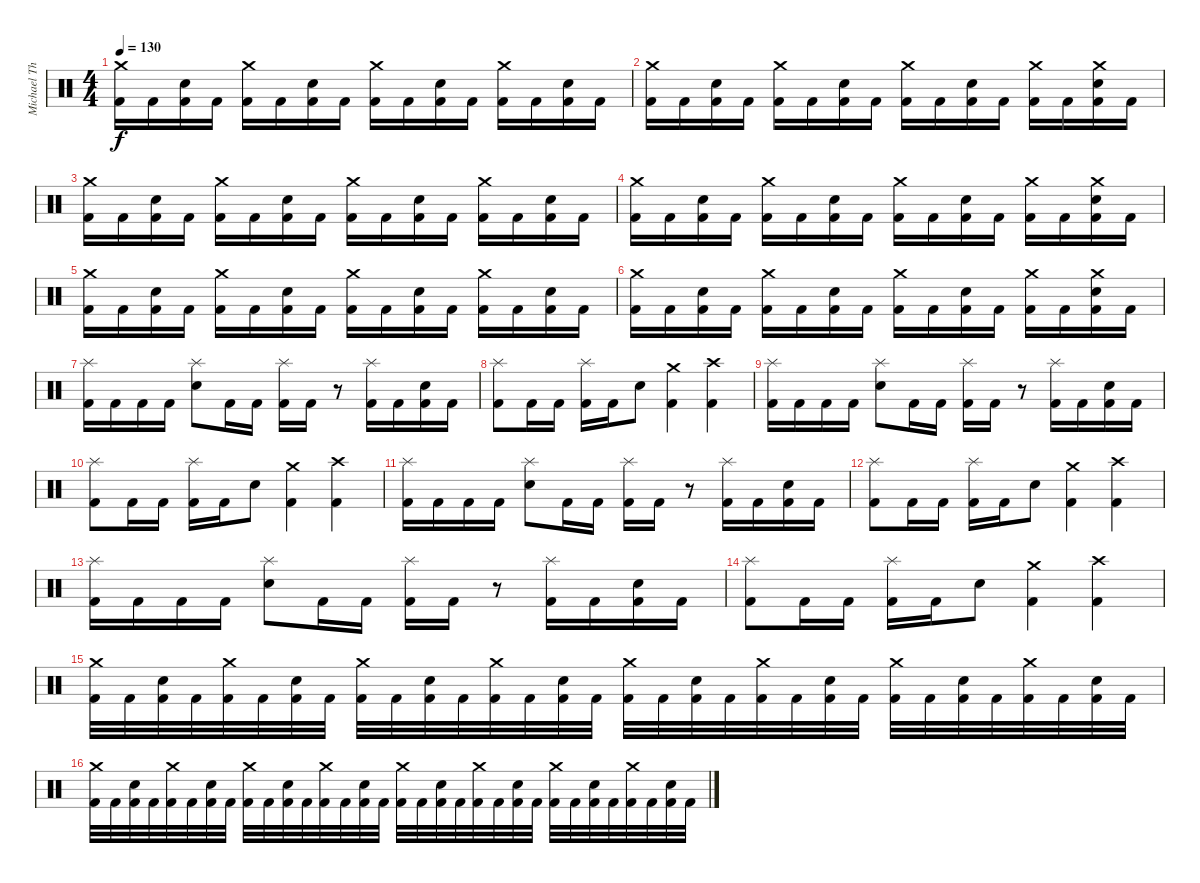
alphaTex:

\track ("Michael Thomas" "Michael Th") {instrument percussion}
\staff {score}
\articulation defaults
\ts (4 4)
\tempo 130
\clef neutral
\ks c
("Crash medium (hit)" "Kick (hit) 2").16{dy f} "Kick (hit) 2".16 ("Electric Snare (hit)" "Kick (hit) 2").16 "Kick (hit) 2".16 ("Crash medium (hit)" "Kick (hit) 2").16 "Kick (hit) 2".16 ("Electric Snare (hit)" "Kick (hit) 2").16 "Kick (hit) 2".16 ("Crash medium (hit)" "Kick (hit) 2").16 "Kick (hit) 2".16 ("Electric Snare (hit)" "Kick (hit) 2").16 "Kick (hit) 2".16 ("Crash medium (hit)" "Kick (hit) 2").16 "Kick (hit) 2".16 ("Electric Snare (hit)" "Kick (hit) 2").16 "Kick (hit) 2".16 |
("Crash medium (hit)" "Kick (hit) 2").16 "Kick (hit) 2".16 ("Electric Snare (hit)" "Kick (hit) 2").16 "Kick (hit) 2".16 ("Crash medium (hit)" "Kick (hit) 2").16 "Kick (hit) 2".16 ("Electric Snare (hit)" "Kick (hit) 2").16 "Kick (hit) 2".16 ("Crash medium (hit)" "Kick (hit) 2").16 "Kick (hit) 2".16 ("Electric Snare (hit)" "Kick (hit) 2").16 "Kick (hit) 2".16 ("Crash medium (hit)" "Kick (hit) 2").16 "Kick (hit) 2".16 ("Crash medium (hit)" "Electric Snare (hit)" "Kick (hit) 2").16 "Kick (hit) 2".16 |
("Crash medium (hit)" "Kick (hit) 2").16 "Kick (hit) 2".16 ("Electric Snare (hit)" "Kick (hit) 2").16 "Kick (hit) 2".16 ("Crash medium (hit)" "Kick (hit) 2").16 "Kick (hit) 2".16 ("Electric Snare (hit)" "Kick (hit) 2").16 "Kick (hit) 2".16 ("Crash medium (hit)" "Kick (hit) 2").16 "Kick (hit) 2".16 ("Electric Snare (hit)" "Kick (hit) 2").16 "Kick (hit) 2".16 ("Crash medium (hit)" "Kick (hit) 2").16 "Kick (hit) 2".16 ("Electric Snare (hit)" "Kick (hit) 2").16 "Kick (hit) 2".16 |
("Crash medium (hit)" "Kick (hit) 2").16 "Kick (hit) 2".16 ("Electric Snare (hit)" "Kick (hit) 2").16 "Kick (hit) 2".16 ("Crash medium (hit)" "Kick (hit) 2").16 "Kick (hit) 2".16 ("Electric Snare (hit)" "Kick (hit) 2").16 "Kick (hit) 2".16 ("Crash medium (hit)" "Kick (hit) 2").16 "Kick (hit) 2".16 ("Electric Snare (hit)" "Kick (hit) 2").16 "Kick (hit) 2".16 ("Crash medium (hit)" "Kick (hit) 2").16 "Kick (hit) 2".16 ("Crash medium (hit)" "Electric Snare (hit)" "Kick (hit) 2").16 "Kick (hit) 2".16 |
("Crash medium (hit)" "Kick (hit) 2").16 "Kick (hit) 2".16 ("Electric Snare (hit)" "Kick (hit) 2").16 "Kick (hit) 2".16 ("Crash medium (hit)" "Kick (hit) 2").16 "Kick (hit) 2".16 ("Electric Snare (hit)" "Kick (hit) 2").16 "Kick (hit) 2".16 ("Crash medium (hit)" "Kick (hit) 2").16 "Kick (hit) 2".16 ("Electric Snare (hit)" "Kick (hit) 2").16 "Kick (hit) 2".16 ("Crash medium (hit)" "Kick (hit) 2").16 "Kick (hit) 2".16 ("Electric Snare (hit)" "Kick (hit) 2").16 "Kick (hit) 2".16 |
("Crash medium (hit)" "Kick (hit) 2").16 "Kick (hit) 2".16 ("Electric Snare (hit)" "Kick (hit) 2").16 "Kick (hit) 2".16 ("Crash medium (hit)" "Kick (hit) 2").16 "Kick (hit) 2".16 ("Electric Snare (hit)" "Kick (hit) 2").16 "Kick (hit) 2".16 ("Crash medium (hit)" "Kick (hit) 2").16 "Kick (hit) 2".16 ("Electric Snare (hit)" "Kick (hit) 2").16 "Kick (hit) 2".16 ("Crash medium (hit)" "Kick (hit) 2").16 "Kick (hit) 2".16 ("Crash medium (hit)" "Electric Snare (hit)" "Kick (hit) 2").16 "Kick (hit) 2".16 |
("Splash (hit)" "Kick (hit) 2").16 "Kick (hit) 2".16 "Kick (hit) 2".16 "Kick (hit) 2".16 ("Splash (hit)" "Electric Snare (hit)").8 "Kick (hit) 2".16 "Kick (hit) 2".16 ("Splash (hit)" "Kick (hit) 2").16 "Kick (hit) 2".16 r.8 ("Splash (hit)" "Kick (hit) 2").16 "Kick (hit) 2".16 ("Electric Snare (hit)" "Kick (hit) 2").16 "Kick (hit) 2".16 |
("Splash (hit)" "Kick (hit) 2").8 "Kick (hit) 2".16 "Kick (hit) 2".16 ("Splash (hit)" "Kick (hit) 2").16 "Kick (hit) 2".16 "Electric Snare (hit)".8 ("Crash medium (hit)" "Kick (hit) 2").4 ("Crash high (hit)" "Kick (hit) 2").4 |
("Splash (hit)" "Kick (hit) 2").16 "Kick (hit) 2".16 "Kick (hit) 2".16 "Kick (hit) 2".16 ("Splash (hit)" "Electric Snare (hit)").8 "Kick (hit) 2".16 "Kick (hit) 2".16 ("Splash (hit)" "Kick (hit) 2").16 "Kick (hit) 2".16 r.8 ("Splash (hit)" "Kick (hit) 2").16 "Kick (hit) 2".16 ("Electric Snare (hit)" "Kick (hit) 2").16 "Kick (hit) 2".16 |
("Splash (hit)" "Kick (hit) 2").8 "Kick (hit) 2".16 "Kick (hit) 2".16 ("Splash (hit)" "Kick (hit) 2").16 "Kick (hit) 2".16 "Electric Snare (hit)".8 ("Crash medium (hit)" "Kick (hit) 2").4 ("Crash high (hit)" "Kick (hit) 2").4 |
("Splash (hit)" "Kick (hit) 2").16 "Kick (hit) 2".16 "Kick (hit) 2".16 "Kick (hit) 2".16 ("Splash (hit)" "Electric Snare (hit)").8 "Kick (hit) 2".16 "Kick (hit) 2".16 ("Splash (hit)" "Kick (hit) 2").16 "Kick (hit) 2".16 r.8 ("Splash (hit)" "Kick (hit) 2").16 "Kick (hit) 2".16 ("Electric Snare (hit)" "Kick (hit) 2").16 "Kick (hit) 2".16 |
("Splash (hit)" "Kick (hit) 2").8 "Kick (hit) 2".16 "Kick (hit) 2".16 ("Splash (hit)" "Kick (hit) 2").16 "Kick (hit) 2".16 "Electric Snare (hit)".8 ("Crash medium (hit)" "Kick (hit) 2").4 ("Crash high (hit)" "Kick (hit) 2").4 |
("Splash (hit)" "Kick (hit) 2").16 "Kick (hit) 2".16 "Kick (hit) 2".16 "Kick (hit) 2".16 ("Splash (hit)" "Electric Snare (hit)").8 "Kick (hit) 2".16 "Kick (hit) 2".16 ("Splash (hit)" "Kick (hit) 2").16 "Kick (hit) 2".16 r.8 ("Splash (hit)" "Kick (hit) 2").16 "Kick (hit) 2".16 ("Electric Snare (hit)" "Kick (hit) 2").16 "Kick (hit) 2".16 |
("Splash (hit)" "Kick (hit) 2").8 "Kick (hit) 2".16 "Kick (hit) 2".16 ("Splash (hit)" "Kick (hit) 2").16 "Kick (hit) 2".16 "Electric Snare (hit)".8 ("Crash medium (hit)" "Kick (hit) 2").4 ("Crash high (hit)" "Kick (hit) 2").4 |
("Crash medium (hit)" "Kick (hit) 2").32 "Kick (hit) 2".32 ("Electric Snare (hit)" "Kick (hit) 2").32 "Kick (hit) 2".32 ("Crash medium (hit)" "Kick (hit) 2").32 "Kick (hit) 2".32 ("Electric Snare (hit)" "Kick (hit) 2").32 "Kick (hit) 2".32 ("Crash medium (hit)" "Kick (hit) 2").32 "Kick (hit) 2".32 ("Electric Snare (hit)" "Kick (hit) 2").32 "Kick (hit) 2".32 ("Crash medium (hit)" "Kick (hit) 2").32 "Kick (hit) 2".32 ("Electric Snare (hit)" "Kick (hit) 2").32 "Kick (hit) 2".32 ("Crash medium (hit)" "Kick (hit) 2").32 "Kick (hit) 2".32 ("Electric Snare (hit)" "Kick (hit) 2").32 "Kick (hit) 2".32 ("Crash medium (hit)" "Kick (hit) 2").32 "Kick (hit) 2".32 ("Electric Snare (hit)" "Kick (hit) 2").32 "Kick (hit) 2".32 ("Crash medium (hit)" "Kick (hit) 2").32 "Kick (hit) 2".32 ("Electric Snare (hit)" "Kick (hit) 2").32 "Kick (hit) 2".32 ("Crash medium (hit)" "Kick (hit) 2").32 "Kick (hit) 2".32 ("Electric Snare (hit)" "Kick (hit) 2").32 "Kick (hit) 2".32 |
("Crash medium (hit)" "Kick (hit) 2").32 "Kick (hit) 2".32 ("Electric Snare (hit)" "Kick (hit) 2").32 "Kick (hit) 2".32 ("Crash medium (hit)" "Kick (hit) 2").32 "Kick (hit) 2".32 ("Electric Snare (hit)" "Kick (hit) 2").32 "Kick (hit) 2".32 ("Crash medium (hit)" "Kick (hit) 2").32 "Kick (hit) 2".32 ("Electric Snare (hit)" "Kick (hit) 2").32 "Kick (hit) 2".32 ("Crash medium (hit)" "Kick (hit) 2").32 "Kick (hit) 2".32 ("Electric Snare (hit)" "Kick (hit) 2").32 "Kick (hit) 2".32 ("Crash medium (hit)" "Kick (hit) 2").32 "Kick (hit) 2".32 ("Electric Snare (hit)" "Kick (hit) 2").32 "Kick (hit) 2".32 ("Crash medium (hit)" "Kick (hit) 2").32 "Kick (hit) 2".32 ("Electric Snare (hit)" "Kick (hit) 2").32 "Kick (hit) 2".32 ("Crash medium (hit)" "Kick (hit) 2").32 "Kick (hit) 2".32 ("Electric Snare (hit)" "Kick (hit) 2").32 "Kick (hit) 2".32 ("Crash medium (hit)" "Kick (hit) 2").32 "Kick (hit) 2".32 ("Electric Snare (hit)" "Kick (hit) 2").32 "Kick (hit) 2".32
